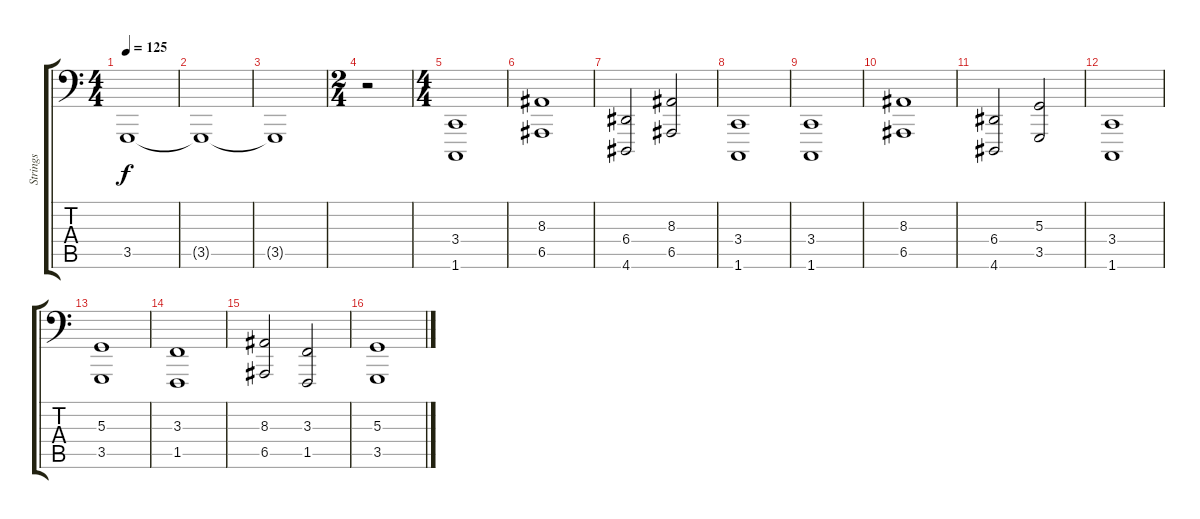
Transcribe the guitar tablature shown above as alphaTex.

\track ("Strings" "Strings") {instrument stringensemble1}
\staff {score tabs}
\tuning (C3 G2 D2 A1 E1 B0) {hide}
\ts (4 4)
\tempo 125
\clef f4
\ks c
3.5{t}.1{dy f} |
3.5{t}.1 |
3.5{t}.1 |
\ts (2 4)
r.2 |
\ts (4 4)
(3.4 1.6).1 |
(8.3 6.5).1 |
(6.4 4.6).2 (8.3 6.5).2 |
(3.4 1.6).1 |
(3.4 1.6).1 |
(8.3 6.5).1 |
(6.4 4.6).2 (5.3 3.5).2 |
(3.4 1.6).1 |
(5.3 3.5).1 |
(3.3 1.5).1 |
(8.3 6.5).2 (3.3 1.5).2 |
(5.3 3.5).1
